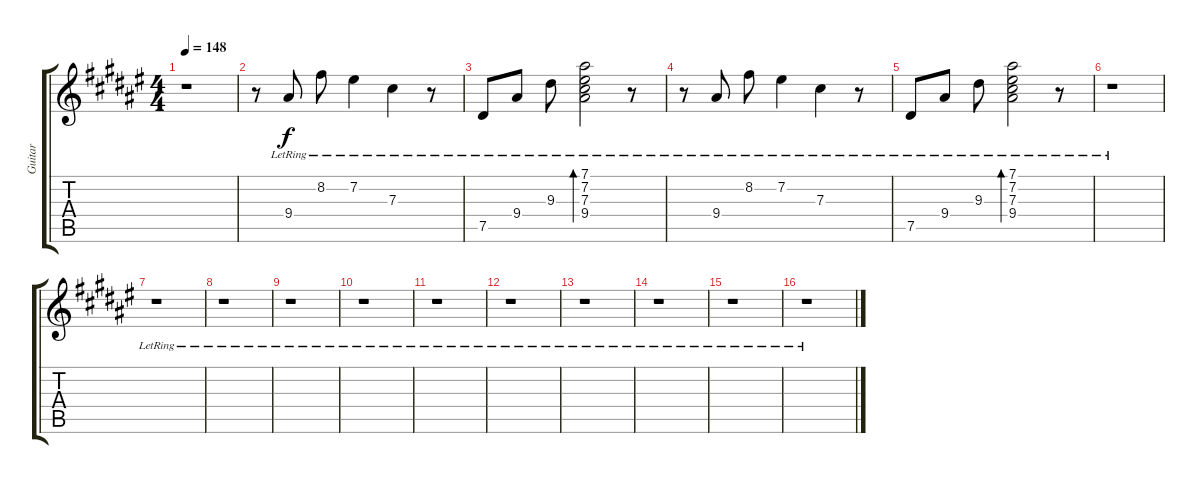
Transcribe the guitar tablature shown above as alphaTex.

\track ("Guitar" "Guitar") {instrument electricguitarclean}
\staff {score tabs}
\tuning (Eb4 Bb3 Gb3 Db3 Ab2 Eb2) {hide}
\ts (4 4)
\tempo 148
\clef g2
\ks d#minor
r.1{dy f instrument electricguitarclean} |
r.8 9.4{lr}.8 8.2{lr}.8 7.2{lr}.4 7.3{lr}.4 r.8 |
7.5{lr}.8 9.4{lr}.8 9.3{lr}.8 (7.1{lr} 7.2{lr} 7.3{lr} 9.4{lr}).2{bd 60} r.8 |
r.8 9.4{lr}.8 8.2{lr}.8 7.2{lr}.4 7.3{lr}.4 r.8 |
7.5{lr}.8 9.4{lr}.8 9.3{lr}.8 (7.1{lr} 7.2{lr} 7.3{lr} 9.4{lr}).2{bd 60} r.8 |
r.1 |
r.1 |
r.1 |
r.1 |
r.1 |
r.1 |
r.1 |
r.1 |
r.1 |
r.1 |
r.1
